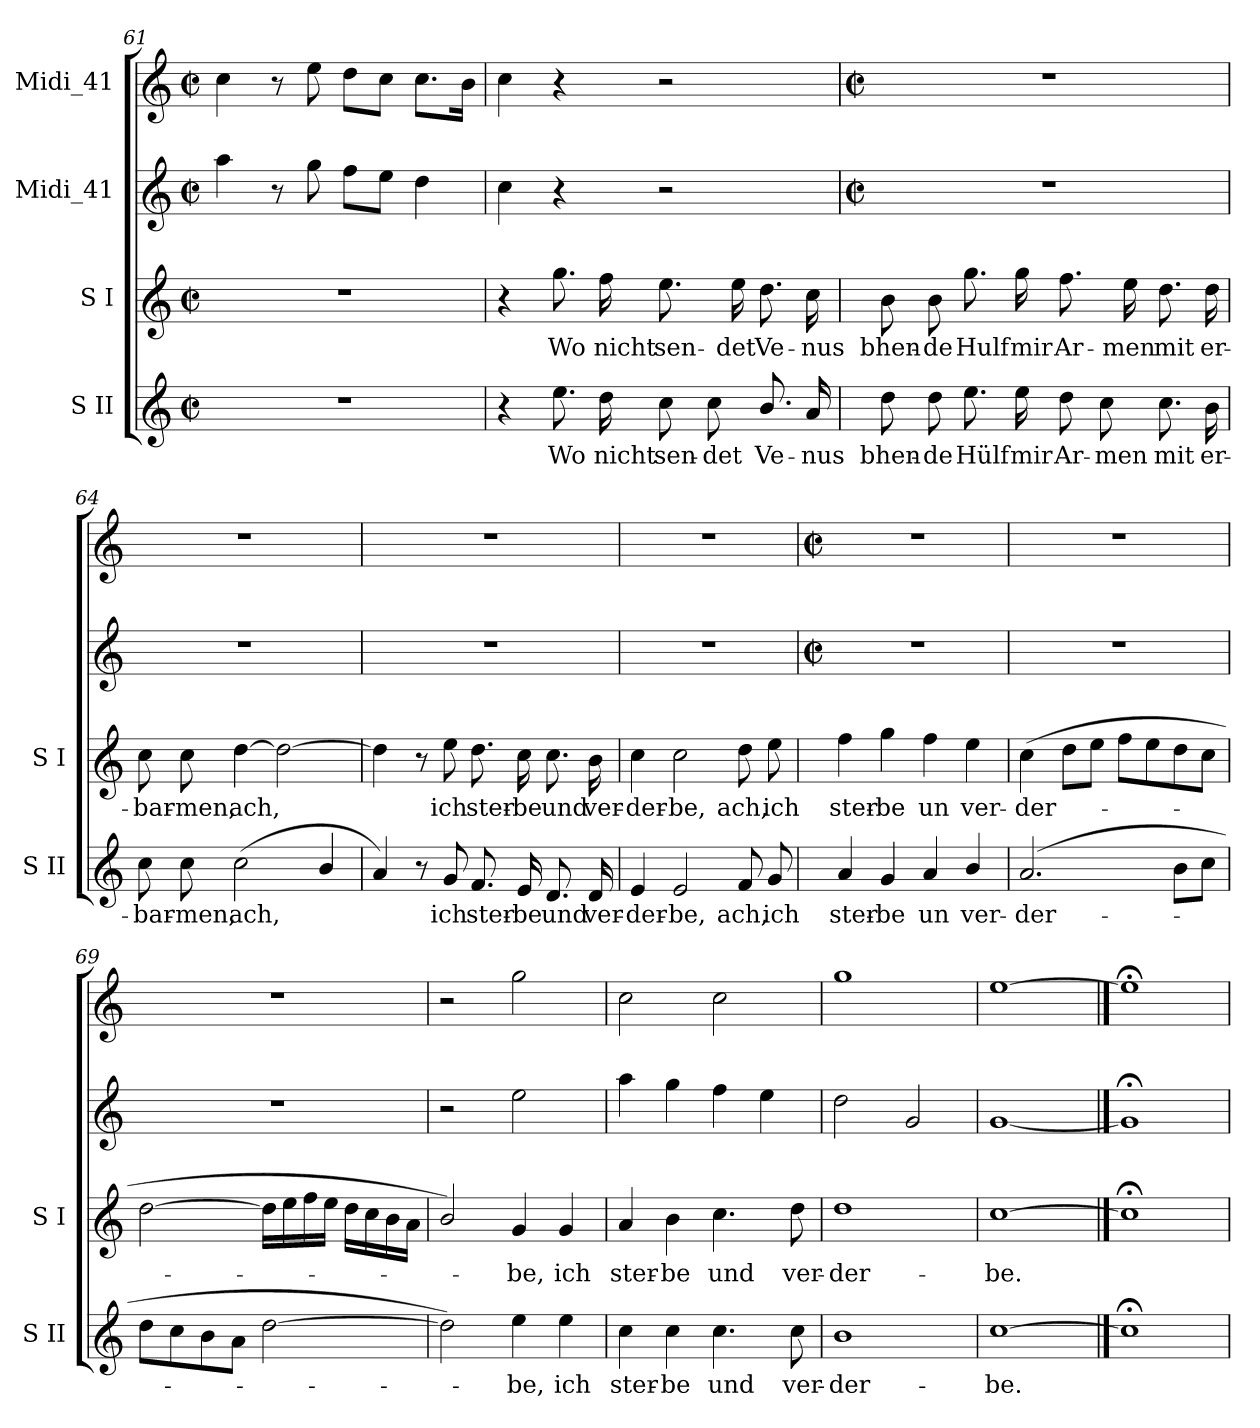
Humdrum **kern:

**kern	**text	**kern	**text	**kern	**kern
*part4	*part4	*part3	*part3	*part2	*part1
*staff4	*staff4	*staff3	*staff3	*staff2	*staff1
*I"S II	*	*I"S I	*	*I"Midi_41	*I"Midi_41
*I'S II	*	*I'S I	*	*	*
*clefG2	*	*clefG2	*	*clefG2	*clefG2
*k[]	*	*k[]	*	*k[]	*k[]
*C:	*	*C:	*	*C:	*C:
*M2/2	*	*M2/2	*	*M2/2	*M2/2
*met(c|)	*	*met(c|)	*	*met(c|)	*met(c|)
=61	=61	=61	=61	=61	=61
1r	.	1r	.	4aa	4cc
.	.	.	.	8r	8r
.	.	.	.	8gg	8ee
.	.	.	.	8ffL	8ddL
.	.	.	.	8eeJ	8ccJ
.	.	.	.	4dd	8.ccL
.	.	.	.	.	16bJ
=62	=62	=62	=62	=62	=62
4r	.	4r	.	4cc	4cc
!	!LO:LY:b	!	!LO:LY:b	!	!
8.ee	Wo	8.gg	Wo	4r	4r
!	!LO:LY:b	!	!LO:LY:b	!	!
16dd	nicht	16ff	nicht	.	.
!	!LO:LY:b	!	!LO:LY:b	!	!
8cc	sen-	8.ee	sen-	2r	2r
!	!LO:LY:b	!	!	!	!
8cc	-det	.	.	.	.
!	!	!	!LO:LY:b	!	!
.	.	16ee	-det	.	.
!	!LO:LY:b	!	!LO:LY:b	!	!
8.b/	Ve-	8.dd	Ve-	.	.
!	!LO:LY:b	!	!LO:LY:b	!	!
16a	-nus	16cc	-nus	.	.
!!LO:LB:g=z
=63	=63	=63	=63	=63	=63
*	*	*	*	*M2/2	*M2/2
*	*	*	*	*met(c|)	*met(c|)
!	!LO:LY:b	!	!LO:LY:b	!	!
8dd	bhen-	8b	bhen-	1r	1r
!	!LO:LY:b	!	!LO:LY:b	!	!
8dd	-de	8b	-de	.	.
!	!LO:LY:b	!	!LO:LY:b	!	!
8.ee	Hülf	8.gg	Hulf	.	.
!	!LO:LY:b	!	!LO:LY:b	!	!
16ee	mir	16gg	mir	.	.
!	!LO:LY:b	!	!LO:LY:b	!	!
8dd	Ar-	8.ff	Ar-	.	.
!	!LO:LY:b	!	!	!	!
8cc	-men	.	.	.	.
!	!	!	!LO:LY:b	!	!
.	.	16ee	-men	.	.
!	!LO:LY:b	!	!LO:LY:b	!	!
8.cc	mit	8.dd	mit	.	.
!	!LO:LY:b	!	!LO:LY:b	!	!
16b	er-	16dd	er-	.	.
=64	=64	=64	=64	=64	=64
!	!LO:LY:b	!	!LO:LY:b	!	!
8cc	-bar-	8cc	-bar-	1r	1r
!	!LO:LY:b	!	!LO:LY:b	!	!
8cc	-men,	8cc	-men,	.	.
!	!LO:LY:b	!	!LO:LY:b	!	!
(<2cc	ach,	[4dd	ach,	.	.
.	.	2dd_	.	.	.
4b/	.	.	.	.	.
=65	=65	=65	=65	=65	=65
4a)	.	4dd]	.	1r	1r
8r	.	8r	.	.	.
!	!LO:LY:b	!	!LO:LY:b	!	!
8g	ich	8ee	ich	.	.
!	!LO:LY:b	!	!LO:LY:b	!	!
8.f	ster-	8.dd	ster-	.	.
!	!LO:LY:b	!	!LO:LY:b	!	!
16e	-be	16cc	-be	.	.
!	!LO:LY:b	!	!LO:LY:b	!	!
8.d	und	8.cc	und	.	.
!	!LO:LY:b	!	!LO:LY:b	!	!
16d	ver-	16b	ver-	.	.
=66	=66	=66	=66	=66	=66
!	!LO:LY:b	!	!LO:LY:b	!	!
4e	-der-	4cc	-der-	1r	1r
!	!LO:LY:b	!	!LO:LY:b	!	!
2e	-be,	2cc	-be,	.	.
!	!LO:LY:b	!	!LO:LY:b	!	!
8f	ach,	8dd	ach,	.	.
!	!LO:LY:b	!	!LO:LY:b	!	!
8g	ich	8ee	ich	.	.
!!LO:LB:g=z
=67	=67	=67	=67	=67	=67
*	*	*	*	*k[]	*k[]
*	*	*	*	*C:	*C:
*	*	*	*	*M2/2	*M2/2
*	*	*	*	*met(c|)	*met(c|)
!	!LO:LY:b	!	!LO:LY:b	!	!
4a	ster-	4ff	ster-	1r	1r
!	!LO:LY:b	!	!LO:LY:b	!	!
4g	-be	4gg	-be	.	.
!	!LO:LY:b	!	!LO:LY:b	!	!
4a	un	4ff	un	.	.
!	!LO:LY:b	!	!LO:LY:b	!	!
4b/	ver-	4ee	ver-	.	.
=68	=68	=68	=68	=68	=68
!	!LO:LY:b	!	!LO:LY:b	!	!
(>2.a	-der-	(>4cc	-der-	1r	1r
.	.	8ddL	.	.	.
.	.	8eeJ	.	.	.
.	.	8ffL	.	.	.
.	.	8ee	.	.	.
8bL	.	8dd	.	.	.
8ccJ	.	8ccJ	.	.	.
=69	=69	=69	=69	=69	=69
8ddL	.	[2dd	.	1r	1r
8cc	.	.	.	.	.
8b	.	.	.	.	.
8aJ	.	.	.	.	.
[2dd	.	16ddLL]	.	.	.
.	.	16ee	.	.	.
.	.	16ff	.	.	.
.	.	16eeJJ	.	.	.
.	.	16ddLL	.	.	.
.	.	16cc	.	.	.
.	.	16b	.	.	.
.	.	16aJJ	.	.	.
=70	=70	=70	=70	=70	=70
2dd])	.	2b/)	.	2r	2r
!	!LO:LY:b	!	!LO:LY:b	!	!
4ee	be,	4g	be,	2ee	2gg
!	!LO:LY:b	!	!LO:LY:b	!	!
4ee	ich	4g	ich	.	.
=71	=71	=71	=71	=71	=71
!	!LO:LY:b	!	!LO:LY:b	!	!
4cc	ster-	4a	ster-	4aa	2cc
!	!LO:LY:b	!	!LO:LY:b	!	!
4cc	-be	4b	-be	4gg	.
!	!LO:LY:b	!	!LO:LY:b	!	!
4.cc	und	4.cc	und	4ff	2cc
.	.	.	.	4ee	.
!	!LO:LY:b	!	!LO:LY:b	!	!
8cc	ver-	8dd	ver-	.	.
=72	=72	=72	=72	=72	=72
!	!LO:LY:b	!	!LO:LY:b	!	!
1b	-der-	1dd	-der-	2dd	1gg
.	.	.	.	2g	.
=73	=73	=73	=73	=73	=73
!	!LO:LY:b	!	!LO:LY:b	!	!
[1cc	-be.	[1cc	-be.	[1g	[1ee
==74	==74	==74	==74	==74	==74
1cc;<]	.	1cc;<]	.	1g;<]	1ee;<]
=	=	=	=	=	=
*-	*-	*-	*-	*-	*-
